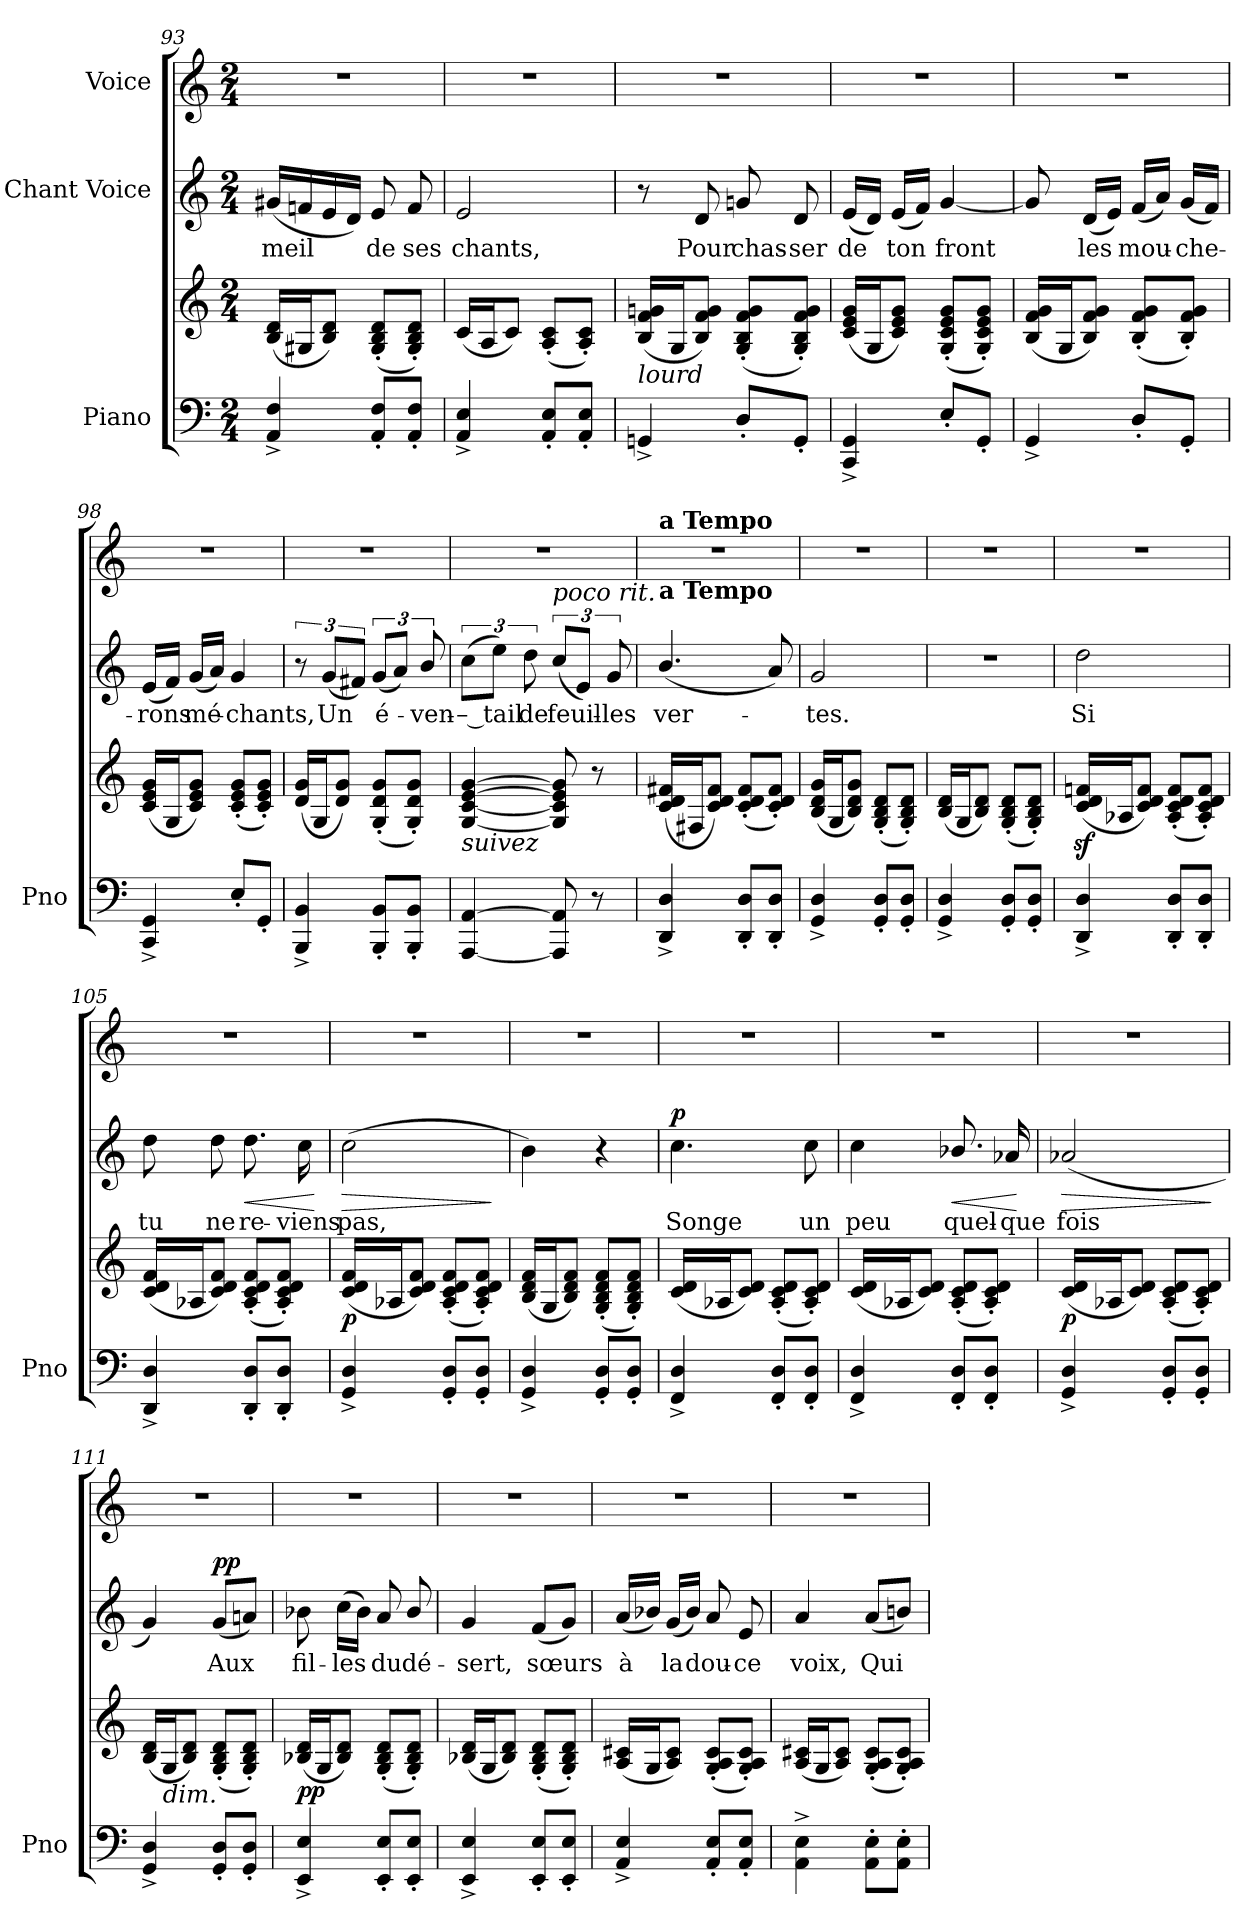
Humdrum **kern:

**kern	**kern	**dynam	**kern	**text	**dynam	**kern
*part3	*part3	*part3	*part2	*part2	*part2	*part1
*staff4	*staff3	*staff3/4	*staff2	*staff2	*staff2	*staff1
*I"Piano	*	*	*I"Chant Voice	*	*	*I"Voice
*I'Pno	*	*	*	*	*	*
*clefF4	*clefG2	*	*clefG2	*	*	*clefG2
*k[]	*k[]	*	*k[]	*	*	*k[]
*M2/4	*M2/4	*	*M2/4	*	*	*M2/4
=93	=93	=93	=93	=93	=93	=93
!	!	!	!	!LO:LY:b	!	!
4AA/^ 4F/^	(>16B/ 16d/LL	.	(16g#X/LL	-meil	.	2r
.	16G#X/J	.	16fn/	.	.	.
.	8B/ 8d/J)	.	16e/	.	.	.
.	.	.	16d/JJ)	.	.	.
!	!	!	!	!LO:LY:b	!	!
8AA/' 8F/'L	(>8G#/'> 8B/'> 8d/'>L	.	8e/	de	.	.
!	!	!	!	!LO:LY:b	!	!
8AA/' 8F/'J	8G#/'> 8B/'> 8d/'>J)	.	8f/	ses	.	.
=94	=94	=94	=94	=94	=94	=94
!	!	!	!	!LO:LY:b	!	!
4AA/^ 4E/^	(>16c/LL	.	2e/	chants,	.	2r
.	16A/J	.	.	.	.	.
.	8c/J)	.	.	.	.	.
8AA/' 8E/'L	(>8A/'> 8c/'>L	.	.	.	.	.
8AA/' 8E/'J	8A/'> 8c/'>J)	.	.	.	.	.
=95	=95	=95	=95	=95	=95	=95
!	!LO:TX:b:i:t=lourd	!	!	!	!	!
4GGn^/	(>16B/ 16f/ 16gn/LL	.	8r	.	.	2r
.	16G/J	.	.	.	.	.
!	!	!	!	!LO:LY:b	!	!
.	8B/ 8f/ 8g/J)	.	8d/	Pour	.	.
!	!	!	!	!LO:LY:b	!	!
8D'/L	(>8G/'> 8B/'> 8f/'> 8g/'>L	.	8gn/	chas-	.	.
!	!	!	!	!LO:LY:b	!	!
8GG'/J	8G/'> 8B/'> 8f/'> 8g/'>J)	.	8d/	-ser	.	.
!!LO:PB:g=z
=96	=96	=96	=96	=96	=96	=96
!	!	!	!	!LO:LY:b	!	!
4CC/^ 4GG/^	(>16c/ 16e/ 16g/LL	.	(16e/LL	de	.	2r
.	16G/J	.	16d/JJ)	.	.	.
!	!	!	!	!LO:LY:b	!	!
.	8c/ 8e/ 8g/J)	.	(16e/LL	ton	.	.
.	.	.	16f/JJ)	.	.	.
!	!	!	!	!LO:LY:b	!	!
8E'/L	(>8G/'> 8c/'> 8e/'> 8g/'>L	.	[4g/	front	.	.
8GG'/J	8G/'> 8c/'> 8e/'> 8g/'>J)	.	.	.	.	.
=97	=97	=97	=97	=97	=97	=97
4GG^/	(>16B/ 16f/ 16g/LL	.	8g/]	.	.	2r
.	16G/J	.	.	.	.	.
!	!	!	!	!LO:LY:b	!	!
.	8B/ 8f/ 8g/J)	.	(16d/LL	les	.	.
.	.	.	16e/JJ)	.	.	.
!	!	!	!	!LO:LY:b	!	!
8D'/L	(>8B/'> 8f/'> 8g/'>L	.	(16f/LL	mou-	.	.
.	.	.	16a/JJ)	.	.	.
!	!	!	!	!LO:LY:b	!	!
8GG'/J	8B/'> 8f/'> 8g/'>J)	.	(16g/LL	-che-	.	.
.	.	.	16f/JJ)	.	.	.
=98	=98	=98	=98	=98	=98	=98
!	!	!	!	!LO:LY:b	!	!
4CC/^ 4GG/^	(>16c/ 16e/ 16g/LL	.	(16e/LL	-rons	.	2r
.	16G/J	.	16f/JJ)	.	.	.
!	!	!	!	!LO:LY:b	!	!
.	8c/ 8e/ 8g/J)	.	(16g/LL	mé-	.	.
.	.	.	16a/JJ)	.	.	.
!	!	!	!	!LO:LY:b	!	!
8E'/L	(>8c/'> 8e/'> 8g/'>L	.	4g/	-chants,	.	.
8GG'/J	8c/'> 8e/'> 8g/'>J)	.	.	.	.	.
=99	=99	=99	=99	=99	=99	=99
!	!	!	!	!	!LO:DY:a	!
!	!	!	!	!	!LO:DY:n=1:a	!
4BBB/^ 4BB/^	(>16d/ 16g/LL	.	12r	.	pp other-dynamics	2r
.	16G/J	.	.	.	.	.
!	!	!	!	!LO:LY:b	!	!
.	.	.	(12g/L	Un	.	.
.	8d/ 8g/J)	.	.	.	.	.
.	.	.	12f#X/J)	.	.	.
!	!	!	!	!LO:LY:b	!	!
8BBB/' 8BB/'L	(>8G/'> 8d/'> 8g/'>L	.	(12g/L	é-	.	.
.	.	.	12a/J)	.	.	.
8BBB/' 8BB/'J	8G/'> 8d/'> 8g/'>J)	.	.	.	.	.
!	!	!	!	!LO:LY:b	!	!
.	.	.	12b/	-ven-	.	.
!!LO:LB:g=z
=100	=100	=100	=100	=100	=100	=100
!	!LO:TX:b:i:t=suivez	!	!	!	!	!
!	!	!	!	!LO:LY:b	!	!
[4AAA/ [4AA/	[4G/ [4c/ [>4e/ [4g/	.	(12cc\L	-– tail	.	2r
.	.	.	12ee\J)	.	.	.
!	!	!	!	!LO:LY:b	!	!
.	.	.	12dd\	de	.	.
!	!	!	!LO:TX:a:i:t=poco rit.	!	!	!
!	!	!	!	!LO:LY:b	!	!
8AAA/] 8AA/]	8G/] 8c/] 8e/] 8g/]	.	(12cc/L	feuil-	.	.
.	.	.	12e/J)	.	.	.
8r	8r	.	.	.	.	.
!	!	!	!	!LO:LY:b	!	!
.	.	.	12g/	-les	.	.
=101	=101	=101	=101	=101	=101	=101
!	!	!	!	!	!	!LO:TX:a:B:t=a Tempo
!	!	!	!	!	!	!LO:TX:b:B:t=a Tempo
!	!	!LO:DY:b	!	!LO:LY:b	!	!
!	!	!LO:DY:n=1:b	!	!	!	!
4DD/^ 4D/^	(>16c/ 16d/ 16f#X/LL	other-dynamics pp	(4.b/	ver-	.	2r
.	16F#X/J	.	.	.	.	.
.	8c/ 8d/ 8f#/J)	.	.	.	.	.
8DD/' 8D/'L	(>8c/'> 8d/'> 8f#/'>L	.	.	.	.	.
8DD/' 8D/'J	8c/'> 8d/'> 8f#/'>J)	.	8a/)	.	.	.
=102	=102	=102	=102	=102	=102	=102
!	!	!	!	!LO:LY:b	!	!
4GG/^ 4D/^	(>16B/ 16d/ 16g/LL	.	2g/	-tes.	.	2r
.	16G/J	.	.	.	.	.
.	8B/ 8d/ 8g/J)	.	.	.	.	.
8GG/' 8D/'L	(>8G/'> 8B/'> 8d/'>L	.	.	.	.	.
8GG/' 8D/'J	8G/'> 8B/'> 8d/'>J)	.	.	.	.	.
=103	=103	=103	=103	=103	=103	=103
4GG/^ 4D/^	(>16B/ 16d/LL	.	2r	.	.	2r
.	16G/J	.	.	.	.	.
.	8B/ 8d/J)	.	.	.	.	.
8GG/' 8D/'L	(>8G/'> 8B/'> 8d/'>L	.	.	.	.	.
8GG/' 8D/'J	8G/'> 8B/'> 8d/'>J)	.	.	.	.	.
=104	=104	=104	=104	=104	=104	=104
!	!	!LO:DY:b	!	!LO:LY:b	!LO:DY:a	!
!	!	!	!	!	!LO:DY:n=1:a	!
4DD/^ 4D/^	(>16c/z< 16d/z< 16fn/z<LL	other-dynamics	2dd\	Si	mf other-dynamics	2r
.	16A-X/J	.	.	.	.	.
.	8c/ 8d/ 8f/J)	.	.	.	.	.
8DD/' 8D/'L	(>8A-/'> 8c/'> 8d/'> 8f/'>L	.	.	.	.	.
8DD/' 8D/'J	8A-/'> 8c/'> 8d/'> 8f/'>J)	.	.	.	.	.
!!LO:LB:g=z
=105	=105	=105	=105	=105	=105	=105
!	!	!	!	!LO:LY:b	!	!
4DD/^ 4D/^	(>16c/ 16d/ 16f/LL	.	8dd\	tu	.	2r
.	16A-X/J	.	.	.	.	.
!	!	!	!	!LO:LY:b	!	!
.	8c/ 8d/ 8f/J)	.	8dd\	ne	.	.
!	!	!	!	!LO:LY:b	!LO:HP:b	!
8DD/' 8D/'L	(>8A-/'> 8c/'> 8d/'> 8f/'>L	.	8.dd\	re-	<	.
8DD/' 8D/'J	8A-/'> 8c/'> 8d/'> 8f/'>J)	.	.	.	.	.
!	!	!	!	!LO:LY:b	!	!
.	.	.	16cc\	-viens	.	.
.	.	.	.	.	[	.
=106	=106	=106	=106	=106	=106	=106
!	!	!LO:DY:b	!	!LO:LY:b	!LO:HP:b	!
4GG/^ 4D/^	(>16c/ 16d/ 16f/LL	p	(2cc\	pas,	>	2r
.	16A-X/J	.	.	.	.	.
.	8c/ 8d/ 8f/J)	.	.	.	.	.
8GG/' 8D/'L	(>8A-/'> 8c/'> 8d/'> 8f/'>L	.	.	.	.	.
8GG/' 8D/'J	8A-/'> 8c/'> 8d/'> 8f/'>J)	.	.	.	.	.
.	.	.	.	.	]	.
=107	=107	=107	=107	=107	=107	=107
4GG/^ 4D/^	(>16B/ 16d/ 16f/LL	.	4b\)	.	.	2r
.	16G/J	.	.	.	.	.
.	8B/ 8d/ 8f/J)	.	.	.	.	.
8GG/' 8D/'L	(>8G/'> 8B/'> 8d/'> 8f/'>L	.	4r	.	.	.
8GG/' 8D/'J	8G/'> 8B/'> 8d/'> 8f/'>J)	.	.	.	.	.
=108	=108	=108	=108	=108	=108	=108
!	!	!LO:DY:b	!	!LO:LY:b	!	!
!	!	!LO:DY:n=1:b	!	!	!LO:DY:a	!
4FF/^ 4D/^	(>16c/ 16d/LL	other-dynamics f	4.cc\	Songe	p	2r
.	16A-X/J	.	.	.	.	.
.	8c/ 8d/J)	.	.	.	.	.
8FF/' 8D/'L	(>8A-/'> 8c/'> 8d/'>L	.	.	.	.	.
!	!	!	!	!LO:LY:b	!	!
8FF/' 8D/'J	8A-/'> 8c/'> 8d/'>J)	.	8cc\	un	.	.
=109	=109	=109	=109	=109	=109	=109
!	!	!	!	!LO:LY:b	!	!
4FF/^ 4D/^	(>16c/ 16d/LL	.	4cc\	peu	.	2r
.	16A-X/J	.	.	.	.	.
.	8c/ 8d/J)	.	.	.	.	.
!	!	!	!	!LO:LY:b	!LO:HP:b	!
8FF/' 8D/'L	(>8A-/'> 8c/'> 8d/'>L	.	8.b-X/	quel-	<	.
8FF/' 8D/'J	8A-/'> 8c/'> 8d/'>J)	.	.	.	.	.
!	!	!	!	!LO:LY:b	!	!
.	.	.	16a-X/	-que	.	.
.	.	.	.	.	[	.
!!LO:LB:g=z
=110	=110	=110	=110	=110	=110	=110
!	!	!LO:DY:b	!	!LO:LY:b	!LO:HP:b	!
4GG/^ 4D/^	(>16c/ 16d/LL	p	(2a-X/	fois	>	2r
.	16A-X/J	.	.	.	.	.
.	8c/ 8d/J)	.	.	.	.	.
8GG/' 8D/'L	(>8A-/'> 8c/'> 8d/'>L	.	.	.	.	.
8GG/' 8D/'J	8A-/'> 8c/'> 8d/'>J)	.	.	.	.	.
.	.	.	.	.	]	.
=111	=111	=111	=111	=111	=111	=111
4GG/^ 4D/^	(>16B/ 16d/LL	.	4g/)	.	.	2r
!	!LO:TX:b:i:t=dim.	!	!	!	!	!
.	16G/J	.	.	.	.	.
.	8B/ 8d/J)	.	.	.	.	.
!	!	!	!	!LO:LY:b	!LO:DY:a	!
8GG/' 8D/'L	(>8G/'> 8B/'> 8d/'>L	.	(8g/L	Aux	pp	.
8GG/' 8D/'J	8G/'> 8B/'> 8d/'>J)	.	8an/J)	.	.	.
=112	=112	=112	=112	=112	=112	=112
!	!	!LO:DY:b	!	!LO:LY:b	!	!
4EE/^ 4E/^	(>16B-X/ 16d/LL	pp	8b-X\	fil-	.	2r
.	16G/J	.	.	.	.	.
!	!	!	!	!LO:LY:b	!	!
.	8B-/ 8d/J)	.	(16cc\LL	-les	.	.
.	.	.	16b-\JJ)	.	.	.
!	!	!	!	!LO:LY:b	!	!
8EE/' 8E/'L	(>8G/'> 8B-/'> 8d/'>L	.	8a/	du	.	.
!	!	!	!	!LO:LY:b	!	!
8EE/' 8E/'J	8G/'> 8B-/'> 8d/'>J)	.	8b-/	dé-	.	.
=113	=113	=113	=113	=113	=113	=113
!	!	!	!	!LO:LY:b	!	!
4EE/^ 4E/^	(>16B-X/ 16d/LL	.	4g/	-sert,	.	2r
.	16G/J	.	.	.	.	.
.	8B-/ 8d/J)	.	.	.	.	.
!	!	!	!	!LO:LY:b	!	!
8EE/' 8E/'L	(>8G/'> 8B-/'> 8d/'>L	.	(8f/L	sœurs	.	.
8EE/' 8E/'J	8G/'> 8B-/'> 8d/'>J)	.	8g/J)	.	.	.
=114	=114	=114	=114	=114	=114	=114
!	!	!	!	!LO:LY:b	!	!
4AA/^ 4E/^	(>16A/ 16c#X/LL	.	(16a/LL	à	.	2r
.	16G/J	.	16b-X/JJ)	.	.	.
!	!	!	!	!LO:LY:b	!	!
.	8A/ 8c#/J)	.	(16g/LL	la	.	.
.	.	.	16b-/JJ)	.	.	.
!	!	!	!	!LO:LY:b	!	!
8AA/' 8E/'L	(>8G/'> 8A/'> 8c#/'>L	.	8a/	dou-	.	.
!	!	!	!	!LO:LY:b	!	!
8AA/' 8E/'J	8G/'> 8A/'> 8c#/'>J)	.	8e/	-ce	.	.
!!LO:LB:g=z
=115	=115	=115	=115	=115	=115	=115
!	!	!	!	!LO:LY:b	!	!
4AA\^> 4E\^>	(>16A/ 16c#X/LL	.	4a/	voix,	.	2r
.	16G/J	.	.	.	.	.
.	8A/ 8c#/J)	.	.	.	.	.
!	!	!	!	!LO:LY:b	!	!
8AA\'> 8E\'>L	(>8G/'> 8A/'> 8c#/'>L	.	(8a/L	Qui	.	.
8AA\'> 8E\'>J	8G/'> 8A/'> 8c#/'>J)	.	8bn/J)	.	.	.
=	=	=	=	=	=	=
*-	*-	*-	*-	*-	*-	*-
